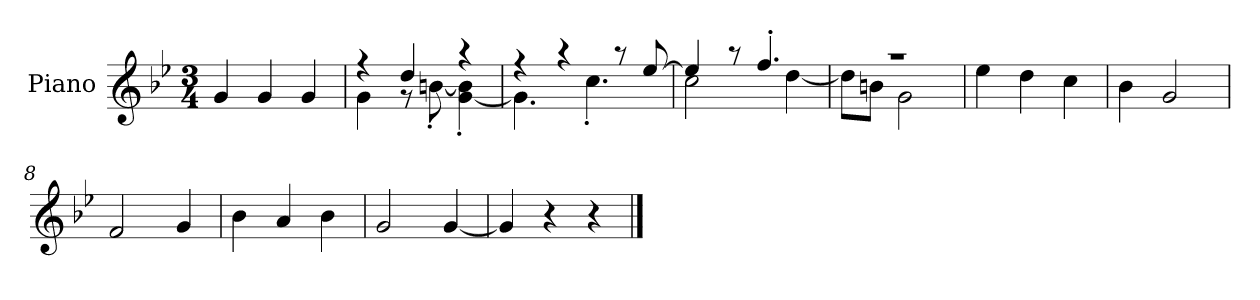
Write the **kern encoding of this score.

**kern
*part1
*staff1
*I"Piano
*I'P-no
*clefG2
*k[b-e-]
*M3/4
*MM177
=1
4g/
4g/
4g/
=2
*^
4r	4g\
4dd/	8r
.	[8bn'\
4r	[4g\' 4b\]'
=3	=3
4r	4.g\]
4r	.
.	4.cc'\
8r	.
[8ee-/	.
=4	=4
4ee-/]	2cc\
8r	.
4.ff'/	.
.	[4dd\
=5	=5
2.r	8dd\L]
.	8bn\J
.	2g\
*v	*v
=6
4ee-\
4dd\
4cc\
=7
4b-\
2g/
=8
2f/
4g/
=9
4b-\
4a/
4b-\
!!LO:LB:g=z
=10
2g/
[4g/
=11
4g/]
4r
4r
==
*-
